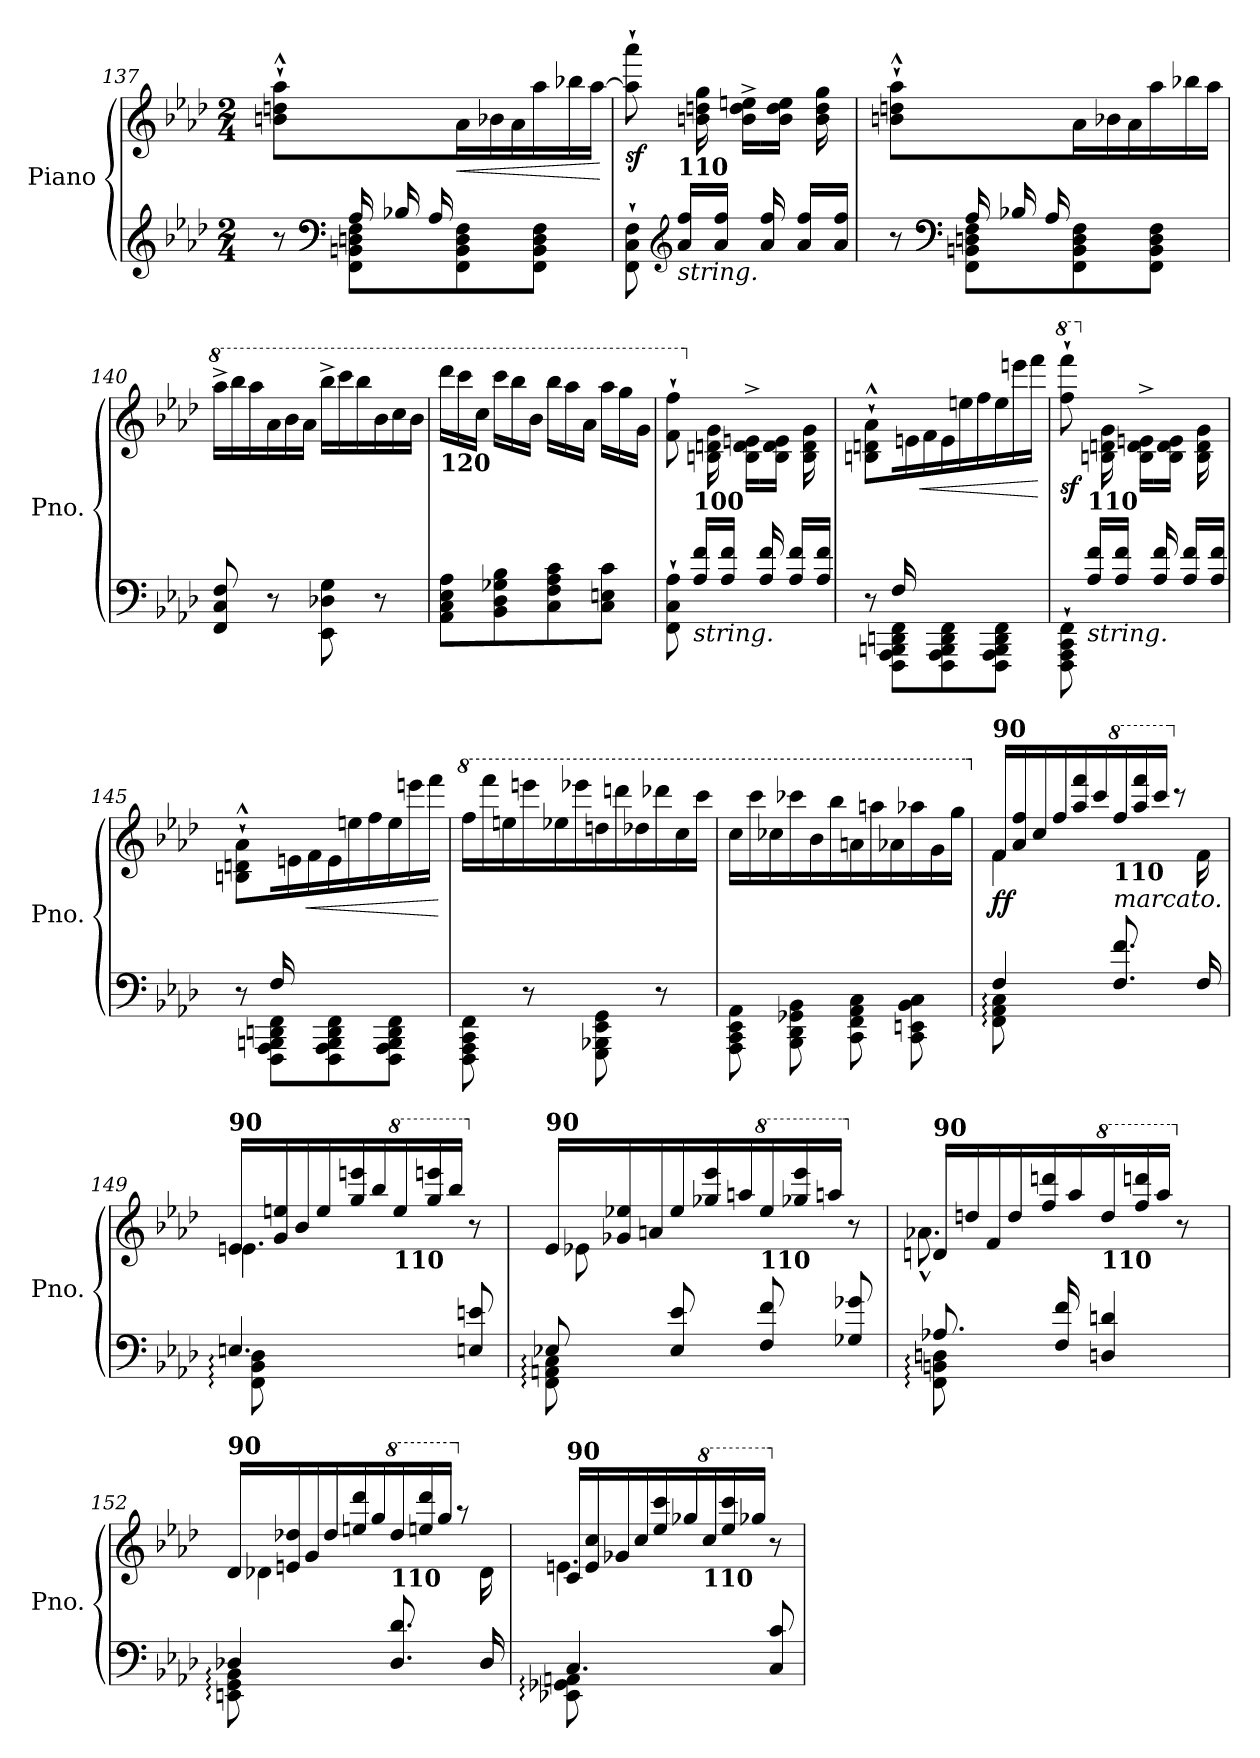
**kern	**kern	**dynam
*part1	*part1	*part1
*staff2	*staff1	*staff1/2
*I"Piano	*	*
*I'Pno.	*	*
*clefG2	*clefG2	*
*k[b-e-a-d-]	*k[b-e-a-d-]	*
*M2/4	*M2/4	*
=137	=137	=137
*^	*	*
8ryy	8r	8bn\`^^ 8ddn\`^^ 8aa-\`^^	.
*clefF4	*	*	*
*Xtuplet	*	*	*
24A-/LL	8FF\ 8BBn\ 8Dn\ 8F\L	8ryy	.
24B-X/	.	.	.
24A-/	.	.	.
*	*	*Xtuplet	*
!	!	!	!LO:HP:b
4ryy	8FF\ 8BB\ 8D\ 8F\	24a-\	<
.	.	24b-X\	.
.	.	24a-\	.
.	8FF\ 8BB\ 8D\ 8F\J	24aa-\	.
.	.	24bb-X\	.
.	.	[24aa-\JJ	.
*v	*v	*	*
.	.	[
!!LO:LB:g=z
=138	=138	=138
*	*^	*
!	!	!	!LO:DY:b
8FF\` 8C\` 8F\`	8aa-\]` 8aaa-\`	6ryy	sf
*clefG2	*	*	*
!	!LO:TX:b:B:t=110	!	!
!LO:TX:b:i:t=string.	!	!	!
24a-/ 24ff/LL	4.ryy	.	.
24ryy	.	24bn\ 24ddn\ 24gg\	.
24a-/ 24ff/JJ	.	24ryy	.
24ryy	.	24b\^ 24dd\^ 24een\^LL	.
24a-/ 24ff/	.	24ryy	.
24ryy	.	24b\ 24dd\ 24ee\JJ	.
24a-/ 24ff/LL	.	24ryy	.
24ryy	.	24b\ 24dd\ 24gg\	.
24a-/ 24ff/JJ	.	24ryy	.
*	*v	*v	*
=139	=139	=139
*^	*	*
8ryy	8r	8bn\`^^ 8ddn\`^^ 8aa-\`^^	.
*clefF4	*	*	*
24A-/LL	8FF\ 8BBn\ 8Dn\ 8F\L	8ryy	.
24B-X/	.	.	.
24A-/	.	.	.
4ryy	8FF\ 8BB\ 8D\ 8F\	24a-\	.
.	.	24b-X\	.
.	.	24a-\	.
.	8FF\ 8BB\ 8D\ 8F\J	24aa-\	.
.	.	24bb-X\	.
.	.	24aa-\JJ	.
*v	*v	*	*
=140	=140	=140
*	*8va	*
8FF/ 8C/ 8F/	24aaa-^\LL	.
.	24bbb-\	.
.	24aaa-\	.
8r	24aa-\	.
.	24bb-\	.
.	24aa-\JJ	.
8EE-\ 8D-X\ 8G\	24bbb-^\LL	.
.	24cccc\	.
.	24bbb-\	.
8r	24bb-\	.
.	24ccc\	.
.	24bb-\JJ	.
!!LO:LB:g=z
=141	=141	=141
!	!LO:TX:b:B:t=120	!
8AA-\ 8C\ 8E-\ 8A-\L	24dddd-\LL	.
.	24cccc\	.
.	24ccc\JJ	.
8BB-\ 8D-\ 8G-X\ 8B-\	24cccc\LL	.
.	24bbb-\	.
.	24bb-\JJ	.
8C\ 8F\ 8A-\ 8c\	24bbb-\LL	.
.	24aaa-\	.
.	24aa-\JJ	.
8C\ 8En\ 8c\J	24aaa-\LL	.
.	24ggg\	.
.	24gg\JJ	.
=142	=142	=142
*	*^	*
8FF\` 8C\` 8A-\`	8ff\` 8fff\`	6ryy	.
*	*X8va	*	*
!	!LO:TX:b:B:t=100	!	!
!LO:TX:b:i:t=string.	!	!	!
24A-/ 24f/LL	4.ryy	.	.
24ryy	.	24Bn\ 24dn\ 24g\	.
24A-/ 24f/JJ	.	24ryy	.
24ryy	.	24B\^ 24d\^ 24en\^LL	.
24A-/ 24f/	.	24ryy	.
24ryy	.	24B\ 24d\ 24e\JJ	.
24A-/ 24f/LL	.	24ryy	.
24ryy	.	24B\ 24d\ 24g\	.
24A-/ 24f/JJ	.	24ryy	.
*	*v	*v	*
=143	=143	=143
*^	*	*
8ryy	8r	8Bn\`^^ 8dn\`^^ 8a-\`^^	.
24F/LL	8FFF\ 8AAA-\ 8BBBn\ 8DDn\ 8FF\L	24ryy	.
3ryy	.	24en\	.
!	!	!	!LO:HP:b
.	.	24f\	<
.	8FFF\ 8AAA-\ 8BBB\ 8DD\ 8FF\	24e\	.
.	.	24een\	.
.	.	24ff\	.
.	8FFF\ 8AAA-\ 8BBB\ 8DD\ 8FF\J	24ee\	.
.	.	24eeen\	.
.	.	24fff\JJ	.
*v	*v	*	*
.	.	[
!!LO:PB:g=z
=144	=144	=144
*	*8va	*
*	*^	*
!	!	!	!LO:DY:b
8FFF\` 8AAA-\` 8CC\` 8FF\`	8fff\` 8ffff\`	6ryy	sf
*	*X8va	*	*
!	!LO:TX:b:B:t=110	!	!
!LO:TX:b:i:t=string.	!	!	!
24A-/ 24f/LL	4.ryy	.	.
24ryy	.	24Bn\ 24dn\ 24g\	.
24A-/ 24f/JJ	.	24ryy	.
24ryy	.	24B\^ 24d\^ 24en\^LL	.
24A-/ 24f/	.	24ryy	.
24ryy	.	24B\ 24d\ 24e\JJ	.
24A-/ 24f/LL	.	24ryy	.
24ryy	.	24B\ 24d\ 24g\	.
24A-/ 24f/JJ	.	24ryy	.
*	*v	*v	*
=145	=145	=145
*^	*	*
8ryy	8r	8Bn\`^^ 8dn\`^^ 8a-\`^^	.
24F/LL	8FFF\ 8AAA-\ 8BBBn\ 8DDn\ 8FF\L	24ryy	.
3ryy	.	24en\	.
!	!	!	!LO:HP:b
.	.	24f\	<
.	8FFF\ 8AAA-\ 8BBB\ 8DD\ 8FF\	24e\	.
.	.	24een\	.
.	.	24ff\	.
.	8FFF\ 8AAA-\ 8BBB\ 8DD\ 8FF\J	24ee\	.
.	.	24eeen\	.
.	.	24fff\JJ	.
*v	*v	*	*
.	.	[
=146	=146	=146
*	*8va	*
!	!	!LO:DY:b
8FFF\ 8AAA-\ 8CC\ 8FF\	24fff\LL	other-dynamics
.	24ffff\	.
.	24eeen\	.
8r	24eeeen\	.
.	24eee-X\	.
.	24eeee-X\	.
8GGG\ 8BBB-X\ 8EE-\ 8GG\	24dddn\	.
.	24ddddn\	.
.	24ddd-X\	.
8r	24dddd-X\	.
.	24ccc\	.
.	24cccc\JJ	.
!!LO:LB:g=z
=147	=147	=147
8AAA-\ 8CC\ 8EE-\ 8AA-\L	24ccc\LL	.
.	24cccc\	.
.	24ccc-X\	.
8BBB-\ 8DD-\ 8GG-X\ 8BB-\	24cccc-X\	.
.	24bb-\	.
.	24bbb-\	.
8CC\ 8FF\ 8AA-\ 8C\	24aan\	.
.	24aaan\	.
.	24aa-X\	.
8CC\ 8EEn\ 8BB-\ 8C\J	24aaa-X\	.
.	24gg\	.
.	24ggg\JJ	.
=148	=148	=148
*^	*	*
*	*	*X8va	*
*	*	*^	*
!	!	!LO:TX:a:B:t=90	!	!
!	!	!	!	!LO:DY:b
4F/	8FF\: 8AA-\: 8C\:	24f/LL	4f\	ff
.	.	24a-/ 24ff/	.	.
.	.	24cc/	.	.
.	4.ryy	24ff/	.	.
.	.	24aa-/ 24fff/	.	.
.	.	24ccc/	.	.
*	*	*8va	*	*
!	!	!LO:TX:b:B:t=110	!	!
!LO:TX:a:i:t=marcato.	!	!	!	!
8.F/ 8.f/	.	24fff/	8.ryy	.
.	.	24aaa-/ 24ffff/	.	.
.	.	24cccc/JJ	.	.
*	*	*X8va	*	*
.	.	8r	.	.
16F/	.	.	16f\	.
=149	=149	=149	=149	=149
!	!	!LO:TX:a:B:t=90	!	!
4.En/	8FF\: 8BB-\: 8D-\:	24en/LL	4.e\	.
.	.	24g/ 24een/	.	.
.	.	24b-/	.	.
.	4.ryy	24ee/	.	.
.	.	24gg/ 24eeen/	.	.
.	.	24bb-/	.	.
*	*	*8va	*	*
!	!	!LO:TX:b:B:t=110	!	!
.	.	24eee/	.	.
.	.	24ggg/ 24eeeen/	.	.
.	.	24bbb-/JJ	.	.
*	*	*X8va	*	*
8En/ 8en/	.	8r	8ryy	.
!!LO:LB:g=z	!!
=150	=150	=150	=150	=150
!	!	!LO:TX:a:B:t=90	!	!
8E-X/	8FF\: 8AAn\: 8C\:	24e-/LL	8e-X\	.
.	.	24g-X/ 24ee-X/	.	.
.	.	24an/	.	.
8E-/ 8e-/L	4.ryy	24ee-/	4.ryy	.
.	.	24gg-X/ 24eee-/	.	.
.	.	24aan/	.	.
*	*	*8va	*	*
!	!	!LO:TX:b:B:t=110	!	!
8F/ 8f/	.	24eee-/	.	.
.	.	24ggg-X/ 24eeee-/	.	.
.	.	24aaan/JJ	.	.
*	*	*X8va	*	*
8G-X/ 8g-X/J	.	8r	.	.
=151	=151	=151	=151	=151
*	*^	*	*	*
!	!	!	!LO:TX:a:B:t=90	!	!
8.ryy	8.A-X/	8FF\: 8BBn\: 8Dn\:	24dn/LL	8.a-X^^\L	.
.	.	.	24ddn/	.	.
.	.	.	24f/	.	.
.	.	4.ryy	24dd/	.	.
.	.	.	24ff/ 24dddn/	.	.
16F/ 16f/Jk	4ryy	.	.	4ryy	.
.	.	.	24aa-/	.	.
*	*	*	*8va	*	*
!	!	!	!LO:TX:b:B:t=110	!	!
4Dn/ 4dn/	.	.	24ddd/	.	.
.	.	.	24fff/ 24ddddn/	.	.
.	.	.	24aaa-/JJ	.	.
*	*	*	*X8va	*	*
.	.	.	8r	.	.
.	16ryy	.	.	16ryy	.
*	*v	*v	*	*	*
=152	=152	=152	=152	=152
!	!	!LO:TX:a:B:t=90	!	!
4D-X/	8EEn\: 8GG\: 8BB-\:	24d-/LL	4d-X\	.
.	.	24en/ 24dd-X/	.	.
.	.	24g/	.	.
.	4.ryy	24dd-/	.	.
.	.	24een/ 24ddd-/	.	.
.	.	24gg/	.	.
*	*	*8va	*	*
!	!	!LO:TX:b:B:t=110	!	!
8.D-/ 8.d-/	.	24ddd-/	8.ryy	.
.	.	24eeen/ 24dddd-/	.	.
.	.	24ggg/JJ	.	.
*	*	*X8va	*	*
.	.	8r	.	.
16D-/	.	.	16d-\	.
!!LO:LB:g=z	!!
=153	=153	=153	=153	=153
!	!	!LO:TX:a:B:t=90	!	!
4.C/	8EE-X\: 8GG-X\: 8AAn\:	24c/LL	4.en\	.
.	.	24e/ 24cc/	.	.
.	.	24g-X/	.	.
.	4.ryy	24cc/	.	.
.	.	24ee-/ 24ccc/	.	.
.	.	24gg-X/	.	.
*	*	*8va	*	*
!	!	!LO:TX:b:B:t=110	!	!
.	.	24ccc/	.	.
.	.	24eee-/ 24cccc/	.	.
.	.	24ggg-X/JJ	.	.
*	*	*X8va	*	*
8C/ 8c/	.	8r	8ryy	.
*v	*v	*	*	*
*	*v	*v	*
=	=	=
*-	*-	*-
